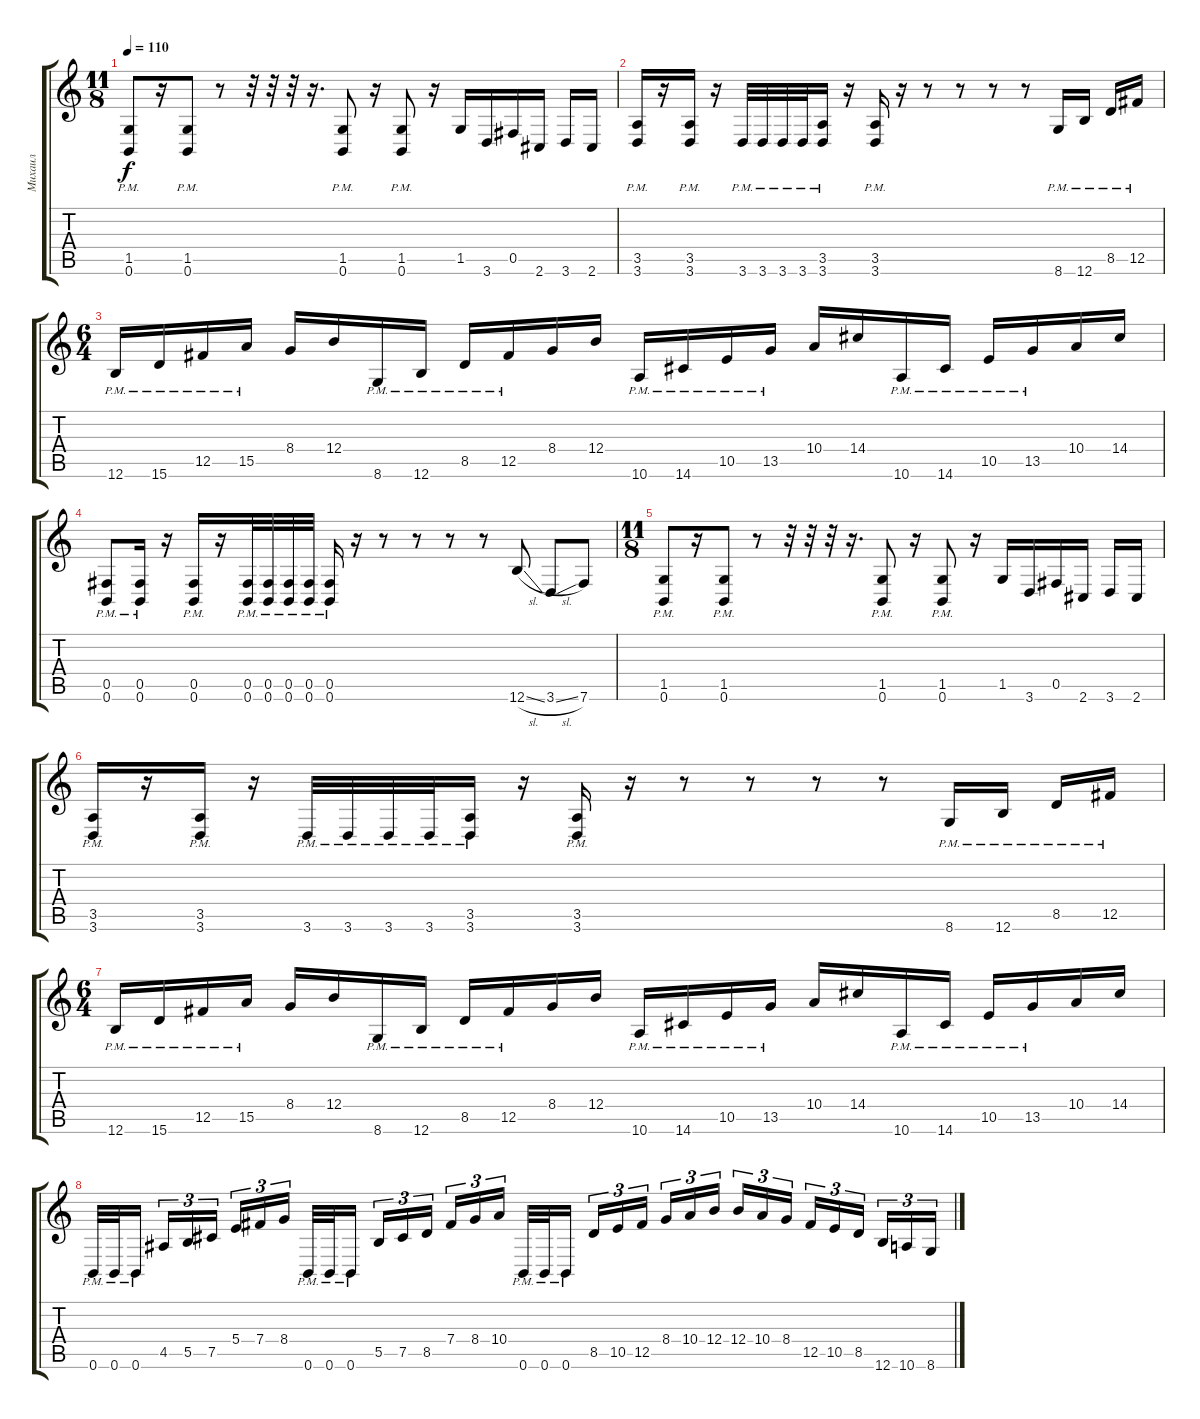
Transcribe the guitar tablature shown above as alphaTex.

\track ("Михаил" "Михаил") {instrument distortionguitar}
\staff {score tabs}
\tuning (Db4 Ab3 E3 B2 Gb2 B1) {hide}
\ts (11 8)
\tempo 110
\clef g2
\ks c
(1.5{pm} 0.6).8{dy f} r.16 (1.5 0.6{pm}).8 r.8 r.32 r.32 r.32 r.16{d} (1.5{pm} 0.6).8 r.16 (1.5{pm} 0.6).8 r.16 1.5.16 3.6.16 0.5.16 2.6.16 3.6.16 2.6.16 |
(3.5{pm} 3.6).16 r.16 (3.5{pm} 3.6).16 r.16 3.6{pm}.32 3.6{pm}.32 3.6{pm}.32 3.6{pm}.32 (3.5{pm} 3.6).16 r.16 (3.5{pm} 3.6).16 r.16 r.8 r.8 r.8 r.8 8.6{pm}.16 12.6{pm}.16 8.5{pm}.16 12.5{pm}.16 |
\ts (6 4)
12.6{pm}.16 15.6{pm}.16 12.5{pm}.16 15.5{pm}.16 8.4.16 12.4.16 8.6{pm}.16 12.6{pm}.16 8.5{pm}.16 12.5{pm}.16 8.4.16 12.4.16 10.6{pm}.16 14.6{pm}.16 10.5{pm}.16 13.5{pm}.16 10.4.16 14.4.16 10.6{pm}.16 14.6{pm}.16 10.5{pm}.16 13.5{pm}.16 10.4.16 14.4.16 |
(0.5{pm} 0.6{pm}).8 (0.5{pm} 0.6).16 r.16 (0.5{pm} 0.6).16 r.16 (0.5{pm} 0.6).32 (0.5{pm} 0.6).32 (0.5{pm} 0.6).32 (0.5{pm} 0.6).32 (0.5{pm} 0.6).16 r.16 r.8 r.8 r.8 r.8 12.6{sl}.8 3.6{sl}.8 7.6.8 |
\ts (11 8)
(1.5{pm} 0.6).8 r.16 (1.5 0.6{pm}).8 r.8 r.32 r.32 r.32 r.16{d} (1.5{pm} 0.6).8 r.16 (1.5{pm} 0.6).8 r.16 1.5.16 3.6.16 0.5.16 2.6.16 3.6.16 2.6.16 |
(3.5{pm} 3.6).16 r.16 (3.5{pm} 3.6).16 r.16 3.6{pm}.32 3.6{pm}.32 3.6{pm}.32 3.6{pm}.32 (3.5{pm} 3.6).16 r.16 (3.5{pm} 3.6).16 r.16 r.8 r.8 r.8 r.8 8.6{pm}.16 12.6{pm}.16 8.5{pm}.16 12.5{pm}.16 |
\ts (6 4)
12.6{pm}.16 15.6{pm}.16 12.5{pm}.16 15.5{pm}.16 8.4.16 12.4.16 8.6{pm}.16 12.6{pm}.16 8.5{pm}.16 12.5{pm}.16 8.4.16 12.4.16 10.6{pm}.16 14.6{pm}.16 10.5{pm}.16 13.5{pm}.16 10.4.16 14.4.16 10.6{pm}.16 14.6{pm}.16 10.5{pm}.16 13.5{pm}.16 10.4.16 14.4.16 |
0.6{pm}.32 0.6{pm}.32 0.6{pm}.16{beam splitsecondary} 4.5.16{tu (3 2)} 5.5.16{tu (3 2)} 7.5.16{tu (3 2) beam splitsecondary} 5.4.16{tu (3 2)} 7.4.16{tu (3 2)} 8.4.16{tu (3 2) beam splitsecondary} 0.6{pm}.32 0.6{pm}.32 0.6{pm}.16{beam splitsecondary} 5.5.16{tu (3 2)} 7.5.16{tu (3 2)} 8.5.16{tu (3 2) beam splitsecondary} 7.4.16{tu (3 2)} 8.4.16{tu (3 2)} 10.4.16{tu (3 2)} 0.6{pm}.32 0.6{pm}.32 0.6{pm}.16{beam splitsecondary} 8.5.16{tu (3 2)} 10.5.16{tu (3 2)} 12.5.16{tu (3 2) beam splitsecondary} 8.4.16{tu (3 2)} 10.4.16{tu (3 2)} 12.4.16{tu (3 2) beam splitsecondary} 12.4.16{tu (3 2)} 10.4.16{tu (3 2)} 8.4.16{tu (3 2) beam splitsecondary} 12.5.16{tu (3 2)} 10.5.16{tu (3 2)} 8.5.16{tu (3 2) beam splitsecondary} 12.6.16{tu (3 2)} 10.6.16{tu (3 2)} 8.6.16{tu (3 2)}
